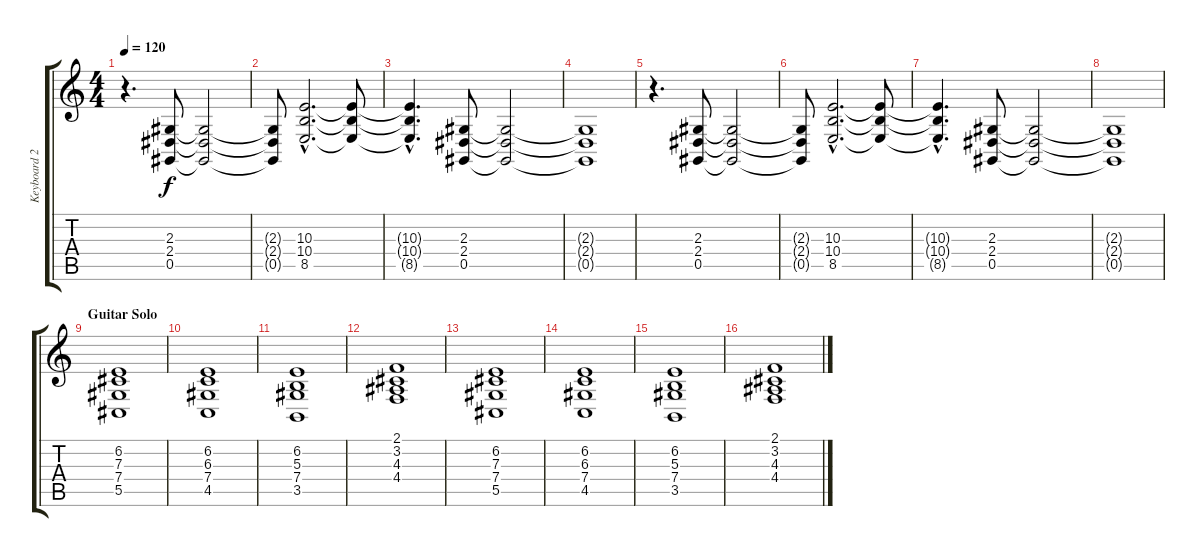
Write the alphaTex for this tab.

\track ("Keyboard 2" "Keyboard 2") {instrument stringensemble2}
\staff {score tabs}
\tuning (Eb4 Bb3 Gb3 Db3 Ab2 Eb2) {hide}
\ts (4 4)
\tempo 120
\clef g2
\ks c
r.4{d dy f} (2.3 2.4 0.5).8 (2.3{t} 2.4{t} 0.5{t}).2 |
(2.3{t} 2.4{t} 0.5{t}).8 (10.3{hac} 10.4{hac} 8.5{hac}).2{d} (10.3{t} 10.4{t} 8.5{t}).8 |
(10.3{hac t} 10.4{hac t} 8.5{hac t}).4{d} (2.3 2.4 0.5).8 (2.3{t} 2.4{t} 0.5{t}).2 |
(2.3{t} 2.4{t} 0.5{t}).1 |
r.4{d} (2.3 2.4 0.5).8 (2.3{t} 2.4{t} 0.5{t}).2 |
(2.3{t} 2.4{t} 0.5{t}).8 (10.3{hac} 10.4{hac} 8.5{hac}).2{d} (10.3{t} 10.4{t} 8.5{t}).8 |
(10.3{hac t} 10.4{hac t} 8.5{hac t}).4{d} (2.3 2.4 0.5).8 (2.3{t} 2.4{t} 0.5{t}).2 |
(2.3{t} 2.4{t} 0.5{t}).1 |
\section ("" "Guitar Solo")
(6.2 7.3 7.4 5.5).1 |
(6.2 6.3 7.4 4.5).1 |
(6.2 5.3 7.4 3.5).1 |
(2.1 3.2 4.3 4.4).1 |
(6.2 7.3 7.4 5.5).1 |
(6.2 6.3 7.4 4.5).1 |
(6.2 5.3 7.4 3.5).1 |
(2.1 3.2 4.3 4.4).1
